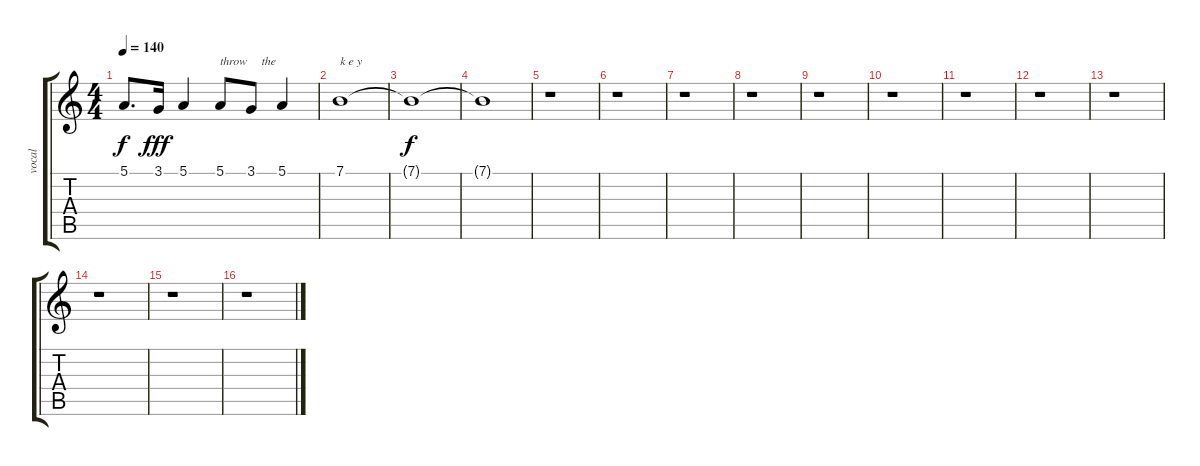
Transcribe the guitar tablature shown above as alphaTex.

\track ("vocal" "vocal") {instrument trumpet}
\staff {score tabs}
\tuning (E4 B3 G3 D3 A2 E2) {hide}
\ts (4 4)
\tempo 140
\clef g2
\ks c
5.1{t}.8{d dy f} 3.1.16{dy fff} 5.1.4 5.1.8{txt "throw     the"} 3.1.8 5.1.4 |
7.1.1{txt "k e y"} |
7.1{t}.1{dy f} |
7.1{t}.1 |
r.1 |
r.1 |
r.1 |
r.1 |
r.1 |
r.1 |
r.1 |
r.1 |
r.1 |
r.1 |
r.1 |
r.1
